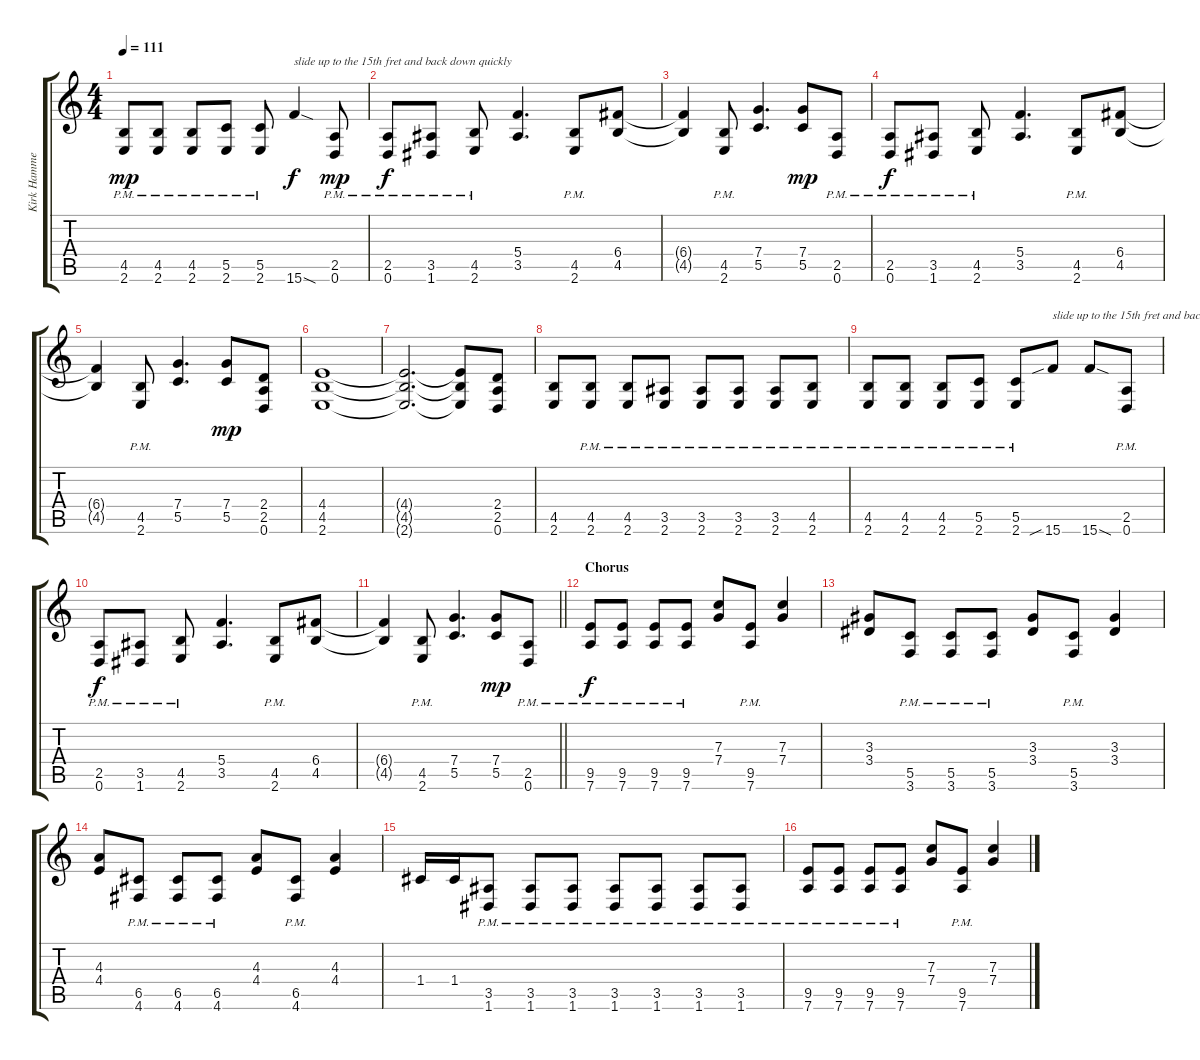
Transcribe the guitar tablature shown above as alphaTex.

\track ("Kirk Hammett (Lead)" "Kirk Hamme") {instrument distortionguitar}
\staff {score tabs}
\tuning (D4 A3 F3 C3 G2 D2) {hide}
\ts (4 4)
\tempo 111
\clef g2
\ks c
(4.5{pm} 2.6{pm}).8{dy mp} (4.5{pm} 2.6{pm}).8 (4.5{pm} 2.6{pm}).8 (5.5{pm} 2.6{pm}).8 (5.5{pm} 2.6{pm}).8 15.6{sod}.4{txt "slide up to the 15th fret and back down quickly" dy f} (2.5{pm} 0.6{pm}).8{dy mp} |
(2.5{pm} 0.6{pm}).8{dy f} (3.5{pm} 1.6{pm}).8 (4.5{pm} 2.6{pm}).8 (5.4 3.5).4{d} (4.5{pm} 2.6{pm}).8 (6.4 4.5).8 |
(6.4{t} 4.5{t}).4 (4.5{pm} 2.6{pm}).8 (7.4 5.5).4{d} (7.4 5.5).8{dy mp} (2.5{pm} 0.6{pm}).8 |
(2.5{pm} 0.6{pm}).8{dy f} (3.5{pm} 1.6{pm}).8 (4.5{pm} 2.6{pm}).8 (5.4 3.5).4{d} (4.5{pm} 2.6{pm}).8 (6.4 4.5).8 |
(6.4{t} 4.5{t}).4 (4.5{pm} 2.6{pm}).8 (7.4 5.5).4{d} (7.4 5.5).8{dy mp} (2.4 2.5 0.6).8 |
(4.4 4.5 2.6).1 |
(4.4{t} 4.5{t} 2.6{t}).2{d} (4.4{t} 4.5{t} 2.6{t}).8 (2.4 2.5 0.6).8 |
(4.5 2.6).8 (4.5{pm} 2.6{pm}).8 (4.5{pm} 2.6{pm}).8 (3.5{pm} 2.6{pm}).8 (3.5{pm} 2.6{pm}).8 (3.5{pm} 2.6{pm}).8 (3.5{pm} 2.6{pm}).8 (4.5{pm} 2.6{pm}).8 |
(4.5{pm} 2.6{pm}).8 (4.5{pm} 2.6{pm}).8 (4.5{pm} 2.6{pm}).8 (5.5{pm} 2.6{pm}).8 (5.5{pm} 2.6{pm}).8 15.6{sib}.8{txt "slide up to the 15th fret and back down quickly"} 15.6{sod}.8 (2.5{pm} 0.6{pm}).8 |
(2.5{pm} 0.6{pm}).8{dy f} (3.5{pm} 1.6{pm}).8 (4.5{pm} 2.6{pm}).8 (5.4 3.5).4{d} (4.5{pm} 2.6{pm}).8 (6.4 4.5).8 |
\barLineRight lightlight
(6.4{t} 4.5{t}).4 (4.5{pm} 2.6{pm}).8 (7.4 5.5).4{d} (7.4 5.5).8{dy mp} (2.5{pm} 0.6{pm}).8 |
\section ("" "Chorus")
(9.5{pm} 7.6{pm}).8{dy f} (9.5{pm} 7.6{pm}).8 (9.5{pm} 7.6{pm}).8 (9.5{pm} 7.6{pm}).8 (7.3 7.4).8 (9.5{pm} 7.6{pm}).8 (7.3 7.4).4 |
(3.3 3.4).8 (5.5{pm} 3.6{pm}).8 (5.5{pm} 3.6{pm}).8 (5.5{pm} 3.6{pm}).8 (3.3 3.4).8 (5.5{pm} 3.6{pm}).8 (3.3 3.4).4 |
(4.3 4.4).8 (6.5{pm} 4.6{pm}).8 (6.5{pm} 4.6{pm}).8 (6.5{pm} 4.6{pm}).8 (4.3 4.4).8 (6.5{pm} 4.6{pm}).8 (4.3 4.4).4 |
1.4.16 1.4.16 (3.5{pm} 1.6{pm}).8 (3.5{pm} 1.6{pm}).8 (3.5{pm} 1.6{pm}).8 (3.5{pm} 1.6{pm}).8 (3.5{pm} 1.6{pm}).8 (3.5{pm} 1.6{pm}).8 (3.5{pm} 1.6{pm}).8 |
(9.5{pm} 7.6{pm}).8 (9.5{pm} 7.6{pm}).8 (9.5{pm} 7.6{pm}).8 (9.5{pm} 7.6{pm}).8 (7.3 7.4).8 (9.5{pm} 7.6{pm}).8 (7.3 7.4).4
